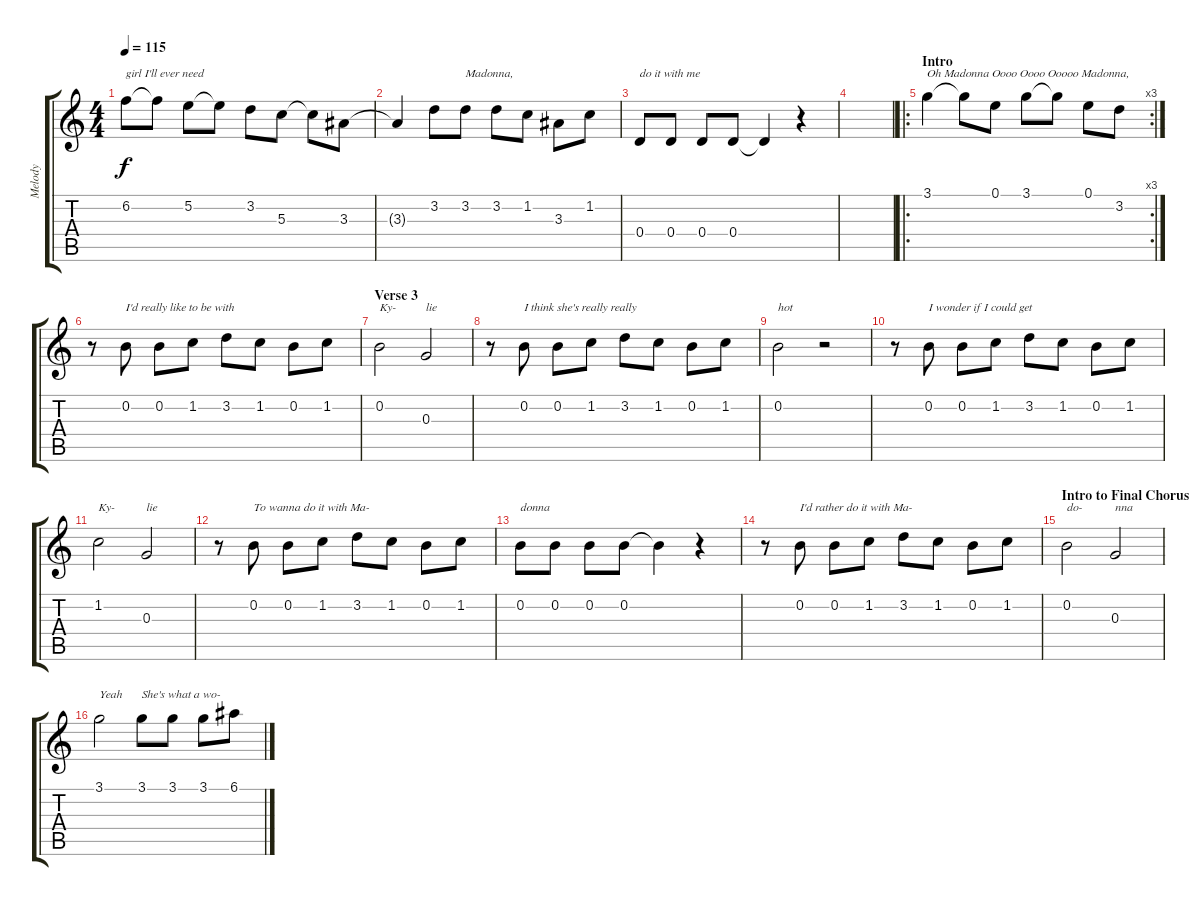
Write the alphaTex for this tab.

\track ("Melody" "Melody") {instrument electricguitarclean}
\staff {score tabs}
\tuning (E4 B3 G3 D3 A2 E2) {hide}
\ts (4 4)
\tempo 115
\clef g2
\ks c
6.2.8{txt "girl I'll ever need" dy f} 6.2{t}.8 5.2.8 5.2{t}.8 3.2.8 5.3.8 5.3{t}.8 3.3.8 |
3.3{t}.4 3.2.8 3.2.8{txt "Madonna,"} 3.2.8 1.2.8 3.3.8 1.2.8 |
0.4.8{txt "do it with me"} 0.4.8 0.4.8 0.4.8 0.4{t}.4 r.4 |
|
\ro
\rc 3
\section ("" "Intro")
3.1.4{txt "Oh Madonna Oooo Oooo Ooooo Madonna,"} 3.1{t}.8 0.1.8 3.1.8 3.1{t}.8 0.1.8 3.2.8 |
r.8 0.2.8{txt "I'd really like to be with"} 0.2.8 1.2.8 3.2.8 1.2.8 0.2.8 1.2.8 |
\section ("" "Verse 3")
0.2.2{txt "Ky-"} 0.3.2{txt "lie"} |
r.8 0.2.8{txt "I think she's really really"} 0.2.8 1.2.8 3.2.8 1.2.8 0.2.8 1.2.8 |
0.2.2{txt "hot"} r.2 |
r.8 0.2.8{txt "I wonder if I could get"} 0.2.8 1.2.8 3.2.8 1.2.8 0.2.8 1.2.8 |
1.2.2{txt "Ky-"} 0.3.2{txt "lie"} |
r.8 0.2.8{txt "To wanna do it with Ma-"} 0.2.8 1.2.8 3.2.8 1.2.8 0.2.8 1.2.8 |
0.2.8{txt "donna"} 0.2.8 0.2.8 0.2.8 0.2{t}.4 r.4 |
r.8 0.2.8{txt "I'd rather do it with Ma-"} 0.2.8 1.2.8 3.2.8 1.2.8 0.2.8 1.2.8 |
\section ("" "Intro to Final Chorus")
0.2.2{txt "do-"} 0.3.2{txt "nna"} |
3.1.2{txt "Yeah"} 3.1.8{txt "She's what a wo-"} 3.1.8 3.1.8 6.1.8
